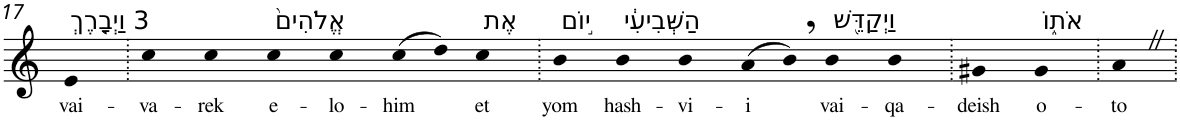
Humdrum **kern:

**kern	**text
*part1	*part1
*staff1	*staff1
*I"Piano	*
*I'Pno	*
!!LO:PB:g=z
*clefG2	*
*k[]	*
=17	=17
!LO:TX:a:t=3 וַיְבָ֤רֶךְ	!
!	!LO:LY:b
4e	vai-
=18.	=18.
!	!LO:LY:b
4cc	-va-
!	!LO:LY:b
4cc	-rek
!LO:TX:a:t=אֱלֹהִים֙	!
!	!LO:LY:b
4cc	e-
!	!LO:LY:b
4cc	-lo-
!	!LO:LY:b
(>8cc	-him
8dd)	.
!LO:TX:a:t=אֶת	!
!	!LO:LY:b
4cc	et
=19.	=19.
!LO:TX:a:t=י֣וֹם	!
!	!LO:LY:b
4b	yom
!LO:TX:a:t=הַשְּׁבִיעִ֔י	!
!	!LO:LY:b
4b	hash-
!	!LO:LY:b
4b	-vi-
!	!LO:LY:b
(>8a	-i
8b,)	.
!LO:TX:a:t=וַיְקַדֵּ֖שׁ	!
!	!LO:LY:b
4b	vai-
!	!LO:LY:b
4b	-qa-
=20.	=20.
!	!LO:LY:b
4g#X	-deish
!LO:TX:a:t=אֹת֑וֹ	!
!	!LO:LY:b
4g#	o-
=21.	=21.
!	!LO:LY:b
4aZ	-to
=.	=.
*-	*-
